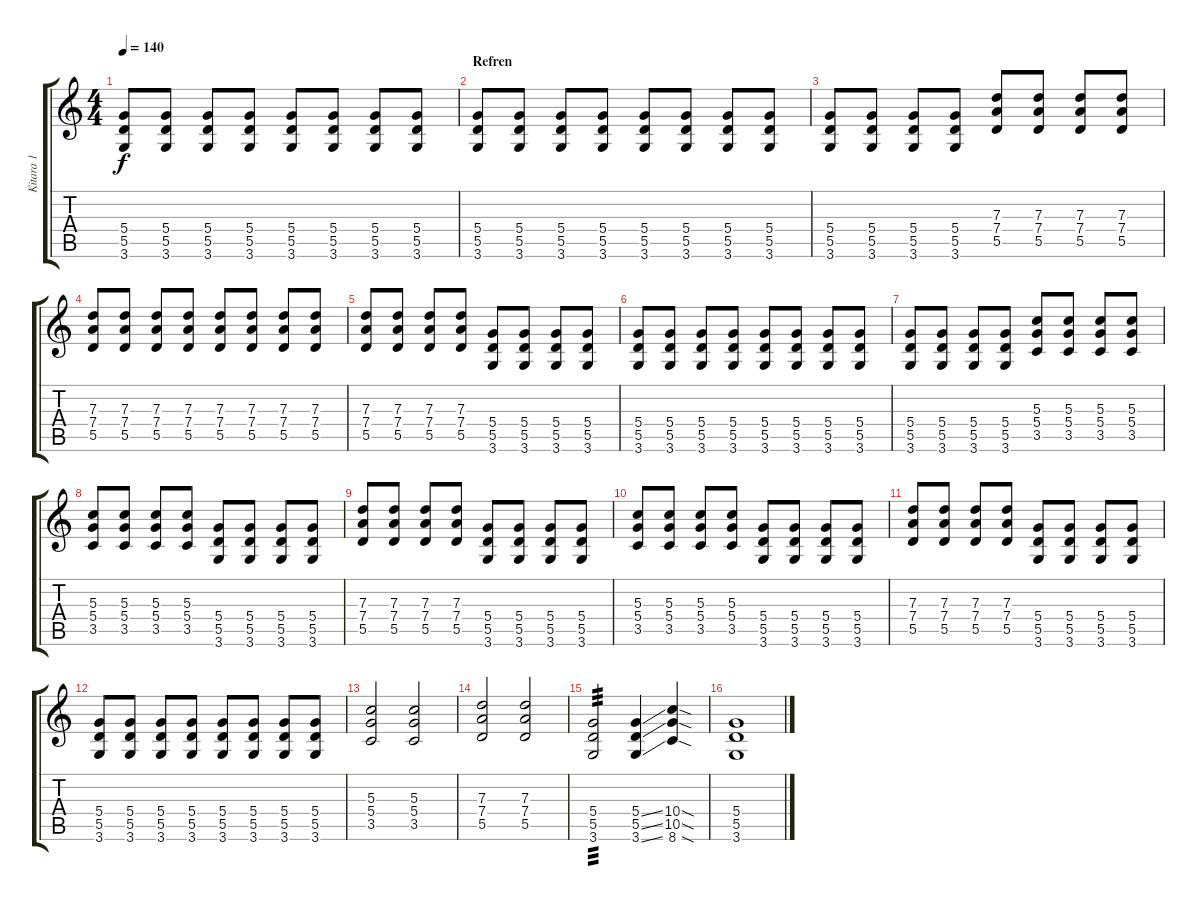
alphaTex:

\track ("Kitara 1" "Kitara 1") {instrument distortionguitar}
\staff {score tabs}
\tuning (E4 B3 G3 D3 A2 E2) {hide}
\ts (4 4)
\tempo 140
\clef g2
\ks c
(5.4 5.5 3.6).8{dy f} (5.4 5.5 3.6).8 (5.4 5.5 3.6).8 (5.4 5.5 3.6).8 (5.4 5.5 3.6).8 (5.4 5.5 3.6).8 (5.4 5.5 3.6).8 (5.4 5.5 3.6).8 |
\section ("" "Refren")
(5.4 5.5 3.6).8 (5.4 5.5 3.6).8 (5.4 5.5 3.6).8 (5.4 5.5 3.6).8 (5.4 5.5 3.6).8 (5.4 5.5 3.6).8 (5.4 5.5 3.6).8 (5.4 5.5 3.6).8 |
(5.4 5.5 3.6).8 (5.4 5.5 3.6).8 (5.4 5.5 3.6).8 (5.4 5.5 3.6).8 (7.3 7.4 5.5).8 (7.3 7.4 5.5).8 (7.3 7.4 5.5).8 (7.3 7.4 5.5).8 |
(7.3 7.4 5.5).8 (7.3 7.4 5.5).8 (7.3 7.4 5.5).8 (7.3 7.4 5.5).8 (7.3 7.4 5.5).8 (7.3 7.4 5.5).8 (7.3 7.4 5.5).8 (7.3 7.4 5.5).8 |
(7.3 7.4 5.5).8 (7.3 7.4 5.5).8 (7.3 7.4 5.5).8 (7.3 7.4 5.5).8 (5.4 5.5 3.6).8 (5.4 5.5 3.6).8 (5.4 5.5 3.6).8 (5.4 5.5 3.6).8 |
(5.4 5.5 3.6).8 (5.4 5.5 3.6).8 (5.4 5.5 3.6).8 (5.4 5.5 3.6).8 (5.4 5.5 3.6).8 (5.4 5.5 3.6).8 (5.4 5.5 3.6).8 (5.4 5.5 3.6).8 |
(5.4 5.5 3.6).8 (5.4 5.5 3.6).8 (5.4 5.5 3.6).8 (5.4 5.5 3.6).8 (5.3 5.4 3.5).8 (5.3 5.4 3.5).8 (5.3 5.4 3.5).8 (5.3 5.4 3.5).8 |
(5.3 5.4 3.5).8 (5.3 5.4 3.5).8 (5.3 5.4 3.5).8 (5.3 5.4 3.5).8 (5.4 5.5 3.6).8 (5.4 5.5 3.6).8 (5.4 5.5 3.6).8 (5.4 5.5 3.6).8 |
(7.3 7.4 5.5).8 (7.3 7.4 5.5).8 (7.3 7.4 5.5).8 (7.3 7.4 5.5).8 (5.4 5.5 3.6).8 (5.4 5.5 3.6).8 (5.4 5.5 3.6).8 (5.4 5.5 3.6).8 |
(5.3 5.4 3.5).8 (5.3 5.4 3.5).8 (5.3 5.4 3.5).8 (5.3 5.4 3.5).8 (5.4 5.5 3.6).8 (5.4 5.5 3.6).8 (5.4 5.5 3.6).8 (5.4 5.5 3.6).8 |
(7.3 7.4 5.5).8 (7.3 7.4 5.5).8 (7.3 7.4 5.5).8 (7.3 7.4 5.5).8 (5.4 5.5 3.6).8 (5.4 5.5 3.6).8 (5.4 5.5 3.6).8 (5.4 5.5 3.6).8 |
(5.4 5.5 3.6).8 (5.4 5.5 3.6).8 (5.4 5.5 3.6).8 (5.4 5.5 3.6).8 (5.4 5.5 3.6).8 (5.4 5.5 3.6).8 (5.4 5.5 3.6).8 (5.4 5.5 3.6).8 |
(5.3 5.4 3.5).2 (5.3 5.4 3.5).2 |
(7.3 7.4 5.5).2 (7.3 7.4 5.5).2 |
(5.4 5.5 3.6).2{tp 3} (5.4{ss} 5.5{ss} 3.6{ss}).4 (10.4{sod} 10.5{sod} 8.6{sod}).4 |
(5.4 5.5 3.6).1
